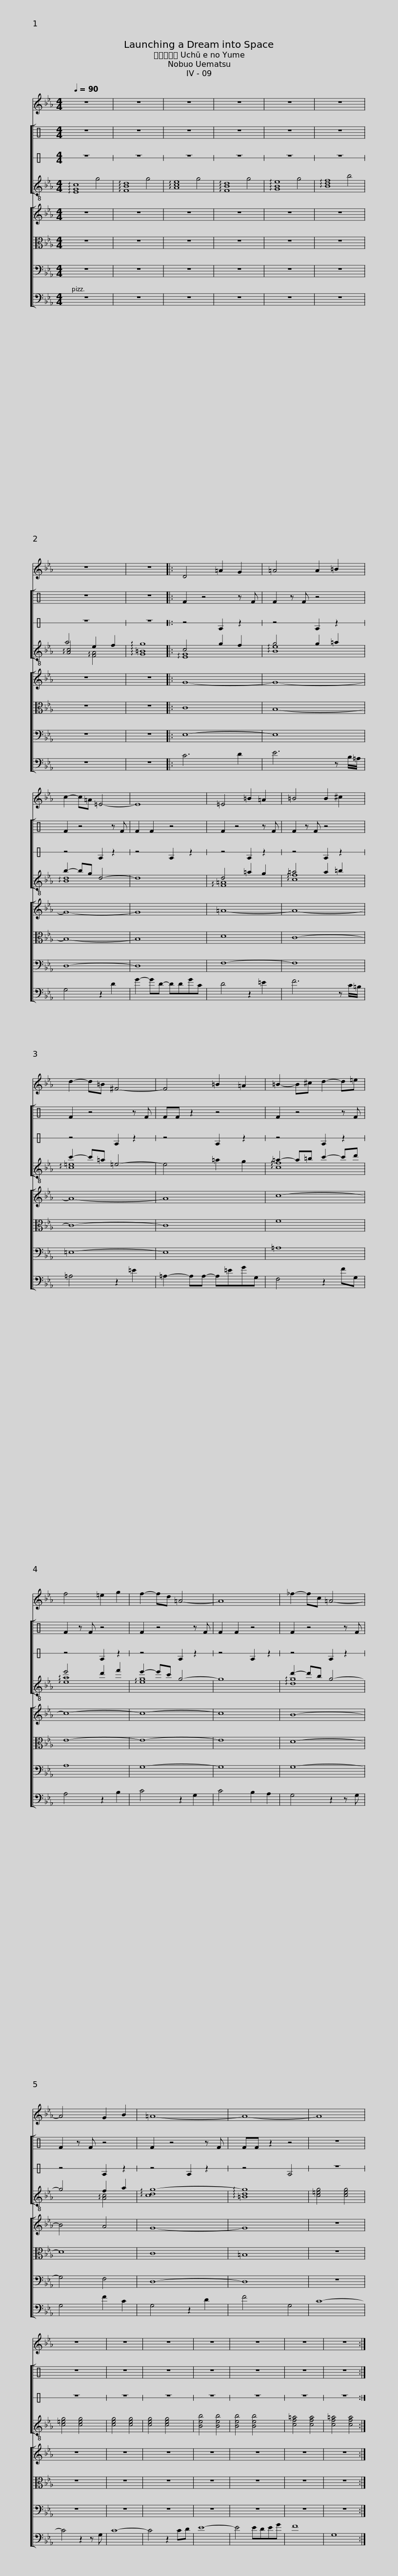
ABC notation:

X:1
%%score 1 [ 2 3 ( 4 5 6 ) ] [ 7 8 9 10 ]
L:1/8
Q:1/4=90
M:4/4
I:linebreak $
K:C
V:1 treble transpose=-2
V:2 perc
K:none
V:3 perc stafflines=1
K:none
V:4 treble-8
V:5 treble-8
V:6 treble-8
V:7 treble
V:8 alto
V:9 bass
V:10 bass transpose=-12
V:1
[K:Eb] z8 | z8 | z8 | z8 | z8 | %5
 z8 | z8 | z8 |: D4 =A2 G2 | =A4 A2 =B2 |$ %10
 c2- c=A =E4- | E8 | =E4 =B2 =A2 | =B4 B2 ^c2 | d2- d=B ^F4- | %15
 F4 =B2 =A2 |$ =B2- B^c d2- d=e | f4 =e2 g2 | f2- fd =A4- | A8 | %20
 _f2- fc =A4- | A4 G2 B2 | =A8- |$ A8- | A8 | %25
 z8 | z8 | z8 | z8 | z8 | %30
 z8 | z8 :| %32
V:2
 z8 | z8 | z8 | z8 | z8 | %5
 z8 | z8 | z8 |: F2 z4 z F | F2 z F z4 |$ %10
 F2 z4 z F | F2 F2 z4 | F2 z4 z F | F2 z F z4 | F2 z4 z F | %15
 FF z2 z4 |$ F2 z4 z F | F2 z F z4 | F2 z4 z F | F2 F2 z4 | %20
 F2 z4 z F | F2 z F z4 | F2 z4 z F |$ FF z2 z4 | z8 | %25
 z8 | z8 | z8 | z8 | z8 | %30
 z8 | z8 :| %32
V:3
 z8 | z8 | z8 | z8 | z8 | %5
 z8 | z8 | z8 |: z4 E2 z2 | z4 E2 z2 |$ %10
 z4 E2 z2 | z4 E2 z2 | z4 E2 z2 | z4 E2 z2 | z4 E2 z2 | %15
 z4 E2 z2 |$ z4 E2 z2 | z4 E2 z2 | z4 E2 z2 | z4 E2 z2 | %20
 z4 E2 z2 | z4 E2 z2 | z4 E2 z2 |$ z4 E4 | z8 | %25
 z8 | z8 | z8 | z8 | z8 | %30
 z8 | z8 :| %32
V:4
[K:Eb] !arpeggio![EGc]8 | !arpeggio![FBd]8 | !arpeggio![Ace]8 | !arpeggio![FBd]8 | !arpeggio![GBe]8 | %5
 !arpeggio![Bdf]8 | !arpeggio![Ac]4 e2 f2 | !arpeggio![G=Bg]8 |: c4 g2 f2 | g4 g2 =a2 |$ %10
 b2- bg d4- | d8 | d4 =a2 g2 | =a4 a2 =b2 | c'2- c'=a =e4- | %15
 e4 =a2 g2 |$ =a2- a=b c'2- c'd' | e'4 d'2 f'2 | e'2- e'c' g4- | g8 | %20
 d'2- d'b g4- | g4 f2 a2 | !arpeggio![cdg-]8 |$ !arpeggio![=Bdg]8 | [c=eg]4 [ceg]4 | %25
 [c=eg]4 [ceg]4 | [ceg]4 [ceg]4 | [ceg]4 [ceg]4 | [Beb]4 [Beb]4 | [Beb]4 [Beb]4 | %30
 [cf=a]4 [cfa]4 | [cf=a]4 [cfa]4 :| %32
V:5
[K:Eb] x4 g4 | x4 g4 | x4 g4 | x4 g4 | x4 g4 | %5
 x4 b4 | a4 x4 | x8 |: x8 | x8 |$ %10
 x8 | x8 | x8 | x8 | x8 | %15
 x8 |$ x8 | x8 | x8 | x8 | %20
 x8 | x8 | x8 |$ x8 | x8 | %25
 x8 | x8 | x8 | x8 | x8 | %30
 x8 | x8 :| %32
V:6
[K:Eb] x8 | x8 | x8 | x8 | x8 | %5
 x8 | x4 !arpeggio![FA]4 | x8 |: !arpeggio![EG]8 | !arpeggio![Be]8 |$ %10
 !arpeggio![Bd]8 | x8 | !arpeggio![F=A]8 | !arpeggio![cf]8 | !arpeggio![c=e]8 | %15
 x8 |$ !arpeggio![cf]8 | !arpeggio![ea]8 | !arpeggio![eg]8 | x8 | %20
 !arpeggio![dg]8 | x4 !arpeggio![Ac]4 | x8 |$ x8 | x8 | %25
 x8 | x8 | x8 | x8 | x8 | %30
 x8 | x8 :| %32
V:7
[K:Eb] z8 | z8 | z8 | z8 | z8 | %5
 z8 | z8 | z8 |: G8- | G8- |$ %10
 G8- | G8 | =A8- | A8- | A8- | %15
 A8 |$ c8- | c8- | c8- | c8 | %20
 B8- | B4 A4 | G8- |$ G8 | z8 | %25
 z8 | z8 | z8 | z8 | z8 | %30
 z8 | z8 :| %32
V:8
[K:Eb] z8 | z8 | z8 | z8 | z8 | %5
 z8 | z8 | z8 |: C8 | B,8- |$ %10
 B,8- | B,8 | D8 | C8- | C8- | %15
 C8 |$ F8 | E8- | E8- | E8 | %20
 D8- | D8 | C8 |$ =B,8 | z8 | %25
 z8 | z8 | z8 | z8 | z8 | %30
 z8 | z8 :| %32
V:9
[K:Eb] z8 | z8 | z8 | z8 | z8 | %5
 z8 | z8 | z8 |: E,8- | E,8 |$ %10
 D,8- | D,8 | F,8- | F,8 | =E,8- | %15
 E,8 |$ =A,8 | A,8 | G,8- | G,8 | %20
 G,8- | G,4 F,4 | D,8- |$ D,8 | z8 | %25
 z8 | z8 | z8 | z8 | z8 | %30
 z8 | z8 :| %32
V:10
[K:Eb] z8 | z8 | z8 | z8 | z8 | %5
 z8 | z8 | z8 |: C6 D2 | E6 z B,/=A,/ |$ %10
 G,4 z2 D2 | G2- GD- DDGC | D4 z2 =E2 | F6 z C/=B,/ | =A,4 z2 =E2 | %15
 =A,2- A,A,- A,=EGG, |$ F,4 z2 FG, | A,4 z2 B,2 | C4 z2 G,2 | C4 B,2 A,2 | %20
 G,4 z2 z G, | G,4 F2 C2 | G,4 z2 D2 |$ F4 G,4 | C8- | %25
 C4 z2 z G, | C8- | C4 z2 CD | E8- | E4 EDEG | %30
 F8 | G,8 :| %32
